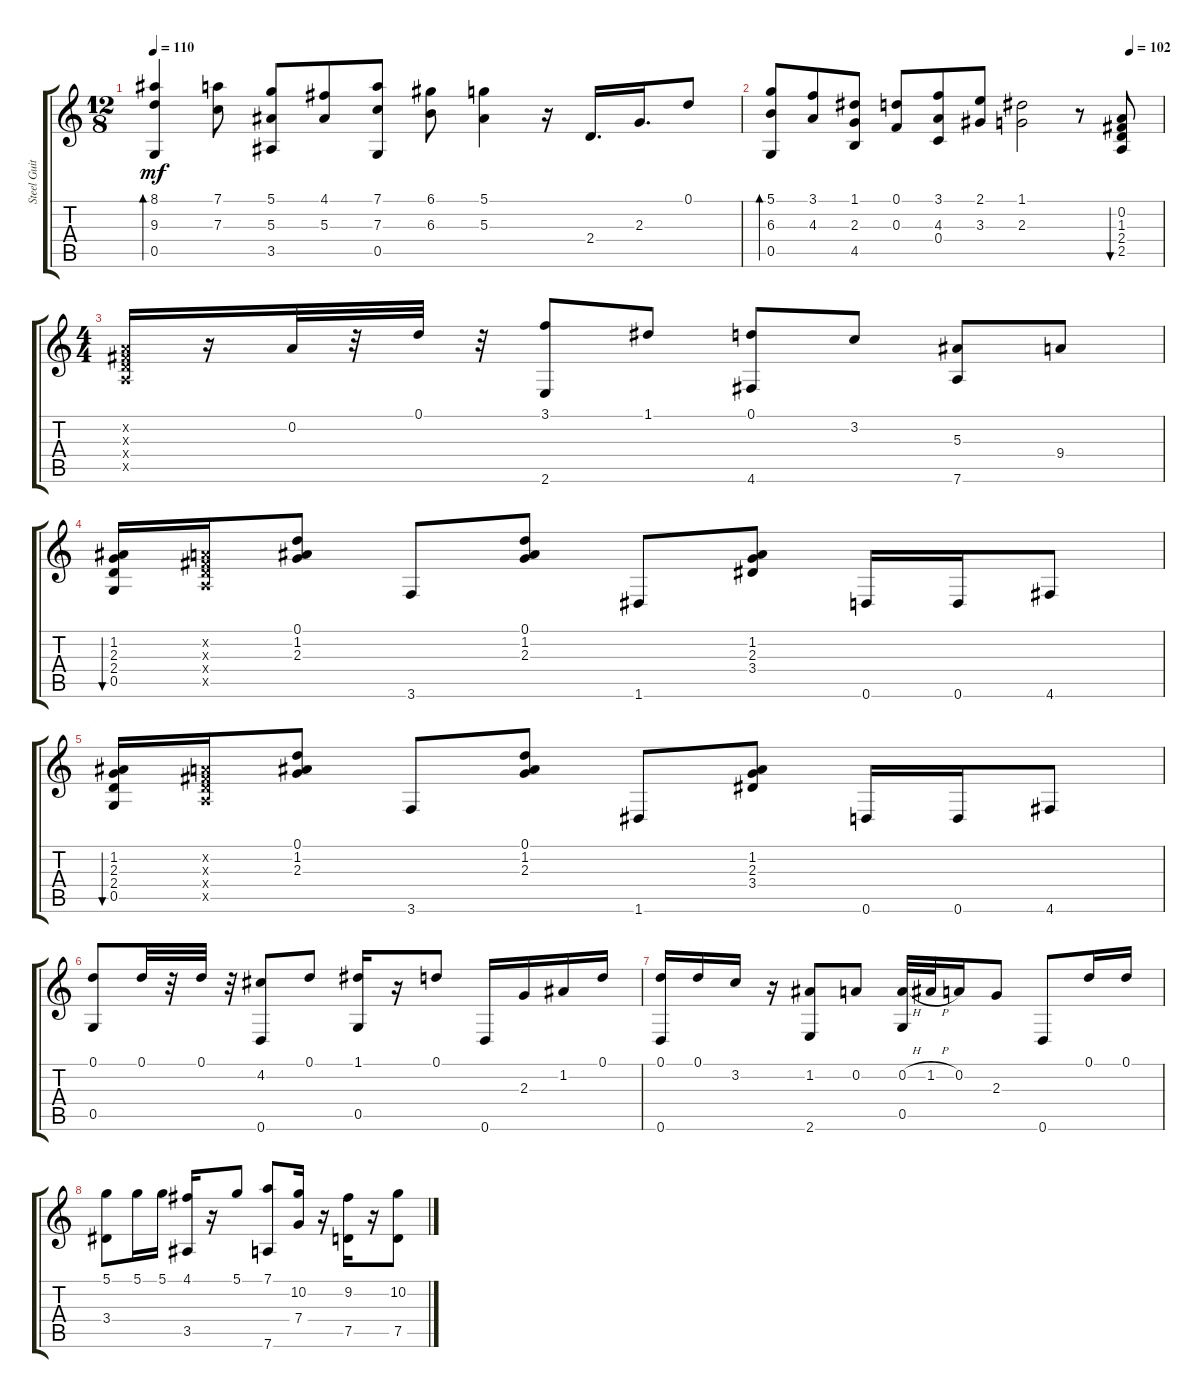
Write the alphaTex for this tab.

\track ("Steel Guitar" "Steel Guit") {instrument acousticguitarsteel}
\staff {score tabs}
\tuning (D4 A3 F3 C3 G2 D2) {hide}
\ts (12 8)
\tempo 110
\clef g2
\ks c
(8.1 9.3 0.5).4{bd 240 dy mf instrument acousticguitarsteel} (7.1 7.3).8 (5.1 5.3 3.5).8 (4.1 5.3).8 (7.1 7.3 0.5).8 (6.1 6.3).8 (5.1 5.3).4 r.16 2.4.16{d} 2.3.16{d} 0.1.8 |
\tempo (102 0.9166666666666666)
(5.1 6.3 0.5).8{bd 60} (3.1 4.3).8 (1.1 2.3 4.5).8 (0.1 0.3).8 (3.1 4.3 0.4).8 (2.1 3.3).8 (1.1 2.3).2 r.8 (0.2 1.3 2.4 2.5).8{bu 120} |
\ts (4 4)
(0.2{x} 1.3{x} 2.4{x} 2.5{x}).16 r.16 0.2.32 r.32 0.1.32 r.32 (3.1 2.6).8 1.1.8 (0.1 4.6).8 3.2.8 (5.3 7.6).8 9.4.8 |
(1.2 2.3 2.4 0.5).16{bu 60} (0.2{x} 1.3{x} 2.4{x} 2.5{x}).16 (0.1 1.2 2.3).8 3.6.8 (0.1 1.2 2.3).8 1.6.8 (1.2 2.3 3.4).8 0.6.16 0.6.16 4.6.8 |
(1.2 2.3 2.4 0.5).16{bu 60} (0.2{x} 1.3{x} 2.4{x} 2.5{x}).16 (0.1 1.2 2.3).8 3.6.8 (0.1 1.2 2.3).8 1.6.8 (1.2 2.3 3.4).8 0.6.16 0.6.16 4.6.8 |
(0.1 0.5).8 0.1.32 r.32 0.1.32 r.32 (4.2 0.6).8 0.1.8 (1.1 0.5).16 r.16 0.1.8 0.6.16 2.3.16 1.2.16 0.1.16 |
(0.1 0.6).16 0.1.16 3.2.16 r.16 (1.2 2.6).8 0.2.8 (0.2{h} 0.5).32 1.2{h}.32 0.2.16 2.3.8 0.6.8 0.1.16 0.1.16 |
(5.1 3.4).8 5.1.16 5.1.16 (4.1 3.5).16 r.16 5.1.8 (7.1 7.6).8 (10.2 7.4).16 r.16 (9.2 7.5).16 r.16 (10.2 7.5).8
